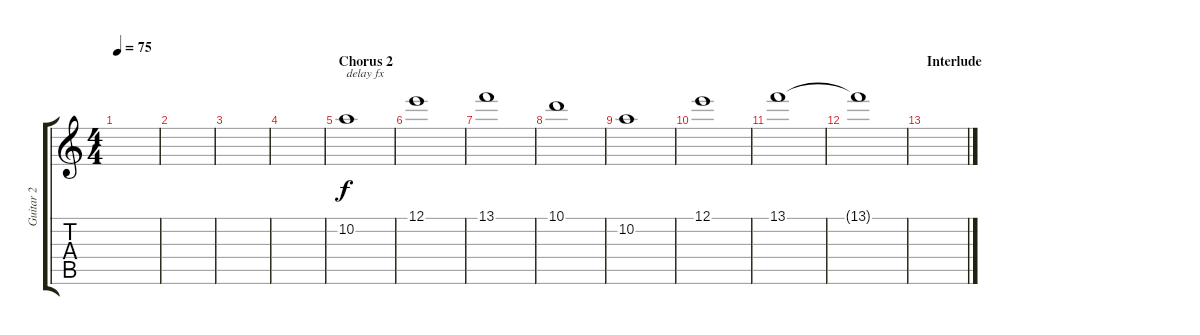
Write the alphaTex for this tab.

\track ("Guitar 2" "Guitar 2") {instrument electricguitarclean}
\staff {score tabs}
\tuning (E4 B3 G3 D3 A2 D2) {hide}
\ts (4 4)
\tempo 75
\clef g2
\ks c
|
|
|
|
\section ("" "Chorus 2")
10.2.1{txt "delay fx"} |
12.1.1 |
13.1.1 |
10.1.1 |
10.2.1 |
12.1.1 |
13.1.1 |
13.1{t}.1 |
\section ("" "Interlude")
